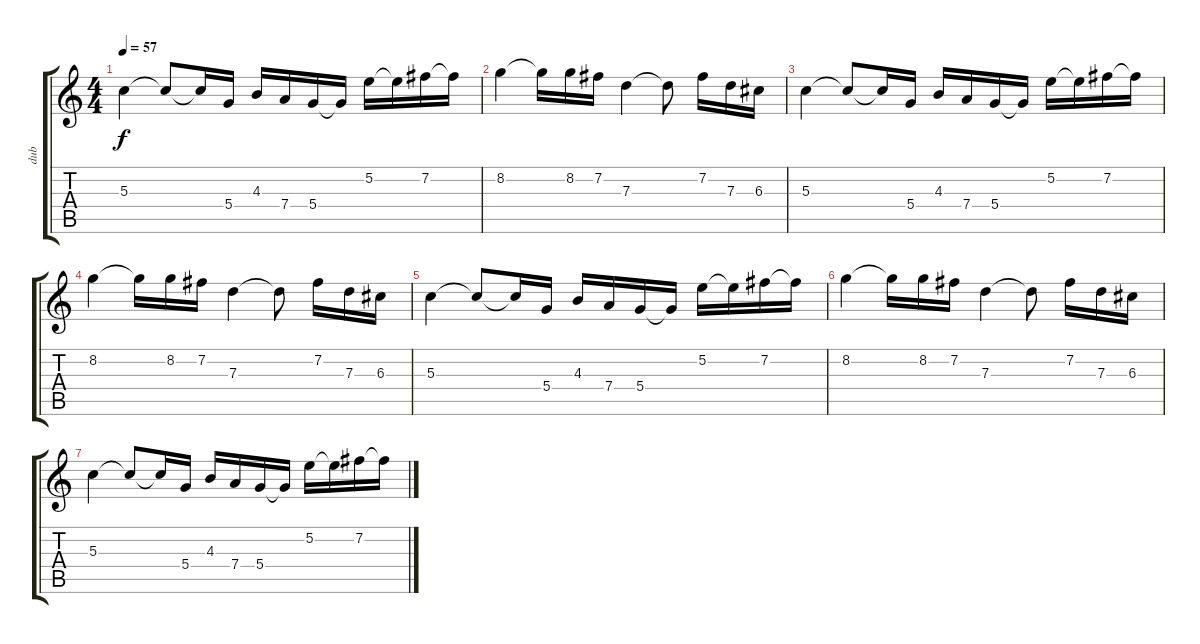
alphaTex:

\track ("dub" "dub") {instrument overdrivenguitar}
\staff {score tabs}
\tuning (E4 B3 G3 D3 A2 E2) {hide}
\ts (4 4)
\tempo 57
\clef g2
\ks c
5.3.4{dy f} 5.3{t}.8 5.3{t}.16 5.4.16 4.3.16 7.4.16 5.4.16 5.4{t}.16 5.2.16 5.2{t}.16 7.2.16 7.2{t}.16 |
8.2.4 8.2{t}.16 8.2.16 7.2.16 7.3.4 7.3{t}.8 7.2.16 7.3.16 6.3.16 |
5.3.4 5.3{t}.8 5.3{t}.16 5.4.16 4.3.16 7.4.16 5.4.16 5.4{t}.16 5.2.16 5.2{t}.16 7.2.16 7.2{t}.16 |
8.2.4 8.2{t}.16 8.2.16 7.2.16 7.3.4 7.3{t}.8 7.2.16 7.3.16 6.3.16 |
5.3.4 5.3{t}.8 5.3{t}.16 5.4.16 4.3.16 7.4.16 5.4.16 5.4{t}.16 5.2.16 5.2{t}.16 7.2.16 7.2{t}.16 |
8.2.4 8.2{t}.16 8.2.16 7.2.16 7.3.4 7.3{t}.8 7.2.16 7.3.16 6.3.16 |
5.3.4 5.3{t}.8 5.3{t}.16 5.4.16 4.3.16 7.4.16 5.4.16 5.4{t}.16 5.2.16 5.2{t}.16 7.2.16 7.2{t}.16
